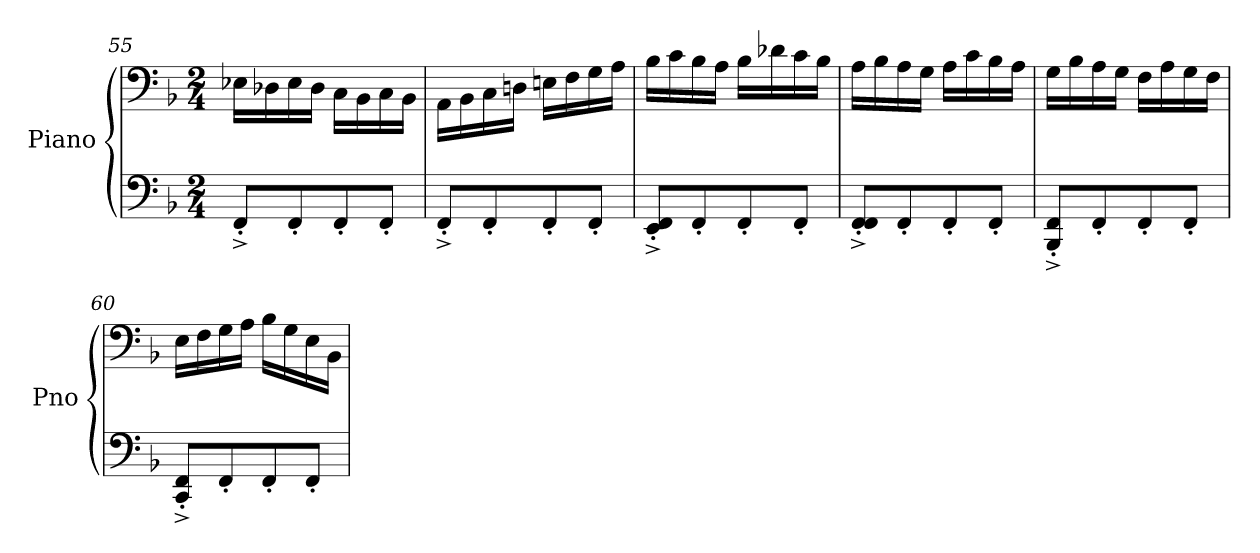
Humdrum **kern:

**kern	**kern
*part1	*part1
*staff2	*staff1
*I"Piano	*
*I'Pno	*
*clefF4	*clefF4
*k[b-]	*k[b-]
*M2/4	*M2/4
=55	=55
8FF^'/L	16E-X\LL
.	16D-X\
8FF'/	16E-\
.	16D-\JJ
8FF'/	16C\LL
.	16BB-\
8FF'/J	16C\
.	16BB-\JJ
=56	=56
8FF^'/L	16AA\LL
.	16BB-\
8FF'/	16C\
.	16Dn\JJ
8FF'/	16En\LL
.	16F\
8FF'/J	16G\
.	16A\JJ
!!LO:PB:g=z
=57	=57
8EE/^' 8FF/^'L	16B-\LL
.	16c\
8FF'/	16B-\
.	16A\JJ
8FF'/	16B-\LL
.	16d-X\
8FF'/J	16c\
.	16B-\JJ
=58	=58
8FF/^' 8FF/^'L	16A\LL
.	16B-\
8FF'/	16A\
.	16G\JJ
8FF'/	16A\LL
.	16c\
8FF'/J	16B-\
.	16A\JJ
=59	=59
8BBB-/^' 8FF/^'L	16G\LL
.	16B-\
8FF'/	16A\
.	16G\JJ
8FF'/	16F\LL
.	16A\
8FF'/J	16G\
.	16F\JJ
=60	=60
8CC/^' 8FF/^'L	16E\LL
.	16F\
8FF'/	16G\
.	16A\JJ
8FF'/	16B-\LL
.	16G\
8FF'/J	16E\
.	16BB-\JJ
=	=
*-	*-
